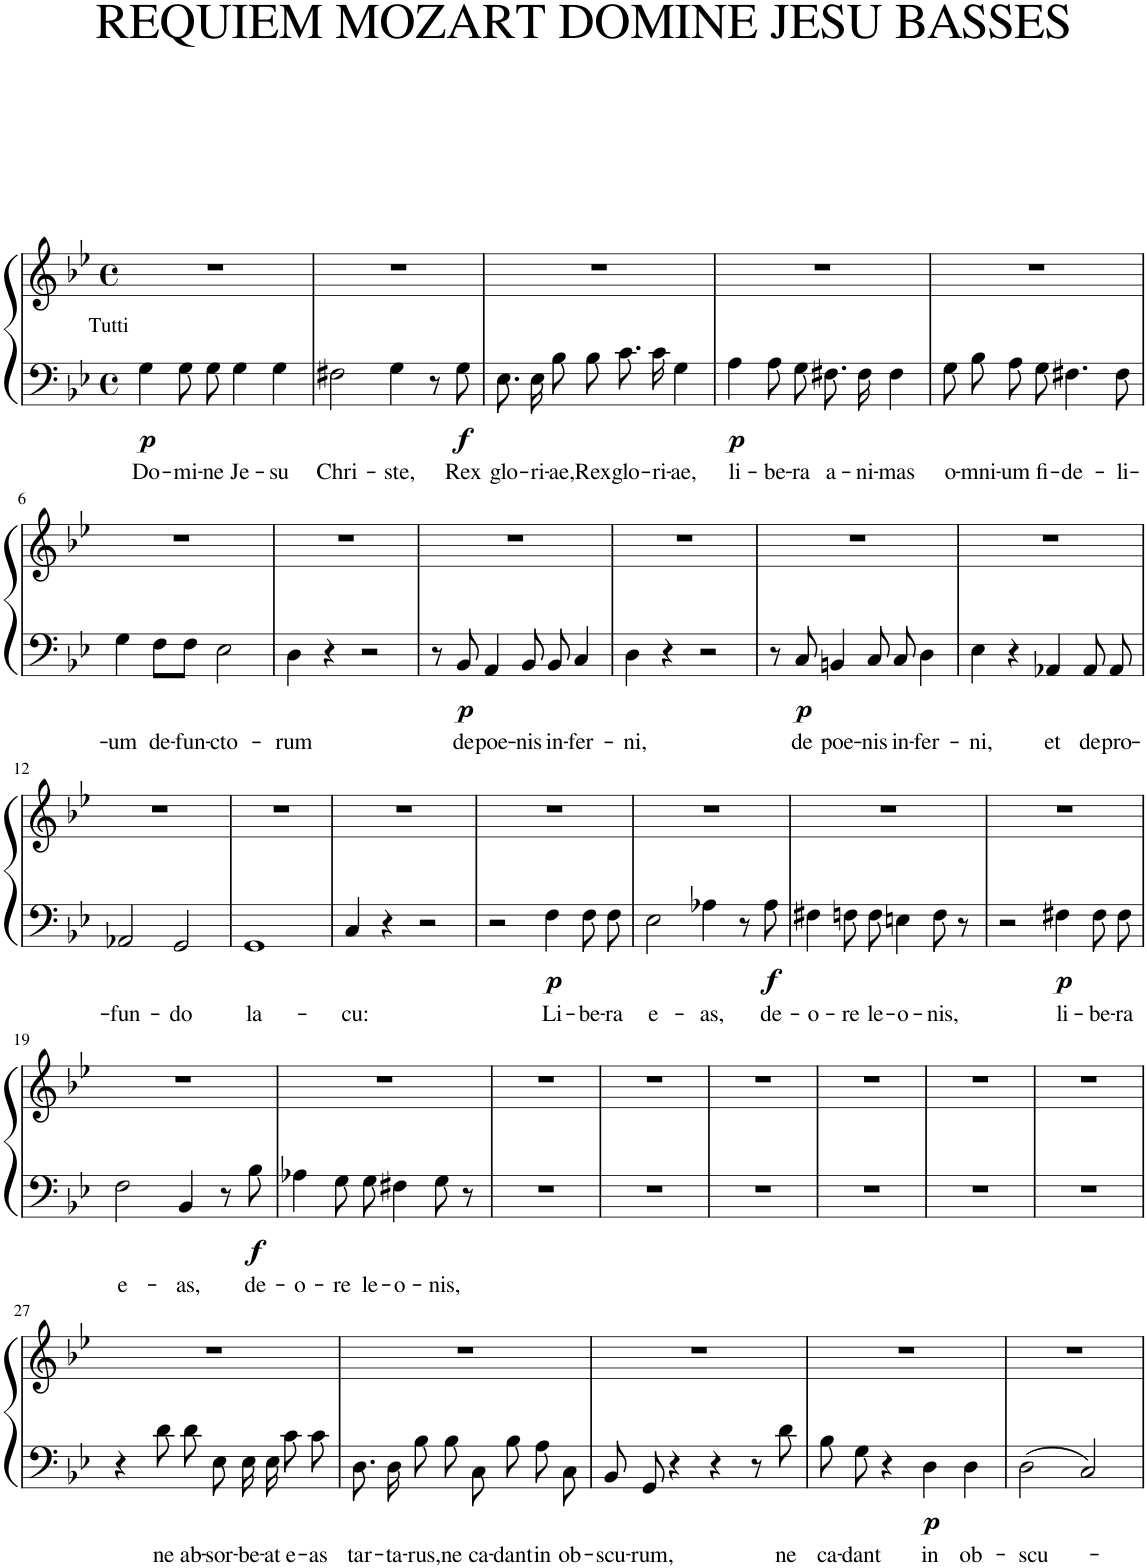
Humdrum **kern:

**kern	**text	**kern	**dynam
*part1	*part1	*part1	*part1
*staff2	*staff2	*staff1	*staff1/2
*I"Piano	*	*	*
*I'Pno.	*	*	*
*clefF4	*	*clefG2	*
*k[b-e-]	*	*k[b-e-]	*
*M4/4	*	*M4/4	*
*met(c)	*	*met(c)	*
=1	=1	=1	=1
!LO:TX:a:t=Tutti	!	!	!
!	!LO:LY:b	!	!LO:DY:b=2
4G\	Do-	1r	p
!	!LO:LY:b	!	!
8G\	-mi-	.	.
!	!LO:LY:b	!	!
8G\	-ne	.	.
!	!LO:LY:b	!	!
4G\	Je-	.	.
!	!LO:LY:b	!	!
4G\	-su	.	.
=2	=2	=2	=2
!	!LO:LY:b	!	!
2F#X\	Chri-	1r	.
!	!LO:LY:b	!	!
4G\	-ste,	.	.
8r	.	.	.
!	!LO:LY:b	!	!LO:DY:b=2
8G\	Rex	.	f
=3	=3	=3	=3
!	!LO:LY:b	!	!
8.E-\	glo-	1r	.
!	!LO:LY:b	!	!
16E-\	-ri-	.	.
!	!LO:LY:b	!	!
8B-\	-ae,	.	.
!	!LO:LY:b	!	!
8B-\	Rex	.	.
!	!LO:LY:b	!	!
8.c\	glo-	.	.
!	!LO:LY:b	!	!
16c\	-ri-	.	.
!	!LO:LY:b	!	!
4G\	-ae,	.	.
=4	=4	=4	=4
!	!LO:LY:b	!	!LO:DY:b=2
4A\	li-	1r	p
!	!LO:LY:b	!	!
8A\	-be-	.	.
!	!LO:LY:b	!	!
8G\	-ra	.	.
!	!LO:LY:b	!	!
8.F#X\	a-	.	.
!	!LO:LY:b	!	!
16F#\	-ni-	.	.
!	!LO:LY:b	!	!
4F#\	-mas	.	.
=5	=5	=5	=5
!	!LO:LY:b	!	!
8G\	o-	1r	.
!	!LO:LY:b	!	!
8B-\	-mni-	.	.
!	!LO:LY:b	!	!
8A\	-um	.	.
!	!LO:LY:b	!	!
8G\	fi-	.	.
!	!LO:LY:b	!	!
4.F#X\	-de-	.	.
!	!LO:LY:b	!	!
8F#\	-li-	.	.
!!LO:LB:g=z
=6	=6	=6	=6
!	!LO:LY:b	!	!
4G\	-um	1r	.
!	!LO:LY:b	!	!
8F\L	de-	.	.
!	!LO:LY:b	!	!
8F\J	-fun-	.	.
!	!LO:LY:b	!	!
2E-\	-cto-	.	.
=7	=7	=7	=7
!	!LO:LY:b	!	!
4D\	-rum	1r	.
4r	.	.	.
2r	.	.	.
=8	=8	=8	=8
8r	.	1r	.
!	!LO:LY:b	!	!LO:DY:b=2
8BB-/	de	.	p
!	!LO:LY:b	!	!
4AA/	poe-	.	.
!	!LO:LY:b	!	!
8BB-/	-nis	.	.
!	!LO:LY:b	!	!
8BB-/	in-	.	.
!	!LO:LY:b	!	!
4C/	-fer-	.	.
=9	=9	=9	=9
!	!LO:LY:b	!	!
4D\	-ni,	1r	.
4r	.	.	.
2r	.	.	.
=10	=10	=10	=10
8r	.	1r	.
!	!LO:LY:b	!	!LO:DY:b=2
8C/	de	.	p
!	!LO:LY:b	!	!
4BBn/	poe-	.	.
!	!LO:LY:b	!	!
8C/	-nis	.	.
!	!LO:LY:b	!	!
8C/	in-	.	.
!	!LO:LY:b	!	!
4D\	-fer-	.	.
=11	=11	=11	=11
!	!LO:LY:b	!	!
4E-\	-ni,	1r	.
4r	.	.	.
!	!LO:LY:b	!	!
4AA-X/	et	.	.
!	!LO:LY:b	!	!
8AA-/	de	.	.
!	!LO:LY:b	!	!
8AA-/	pro-	.	.
!!LO:LB:g=z
=12	=12	=12	=12
!	!LO:LY:b	!	!
2AA-X/	-fun-	1r	.
!	!LO:LY:b	!	!
2GG/	-do	.	.
=13	=13	=13	=13
!	!LO:LY:b	!	!
1GG	la-	1r	.
=14	=14	=14	=14
!	!LO:LY:b	!	!
4C/	-cu:	1r	.
4r	.	.	.
2r	.	.	.
=15	=15	=15	=15
2r	.	1r	.
!	!LO:LY:b	!	!LO:DY:b=2
4F\	Li-	.	p
!	!LO:LY:b	!	!
8F\	-be-	.	.
!	!LO:LY:b	!	!
8F\	-ra	.	.
=16	=16	=16	=16
!	!LO:LY:b	!	!
2E-\	e-	1r	.
!	!LO:LY:b	!	!
4A-X\	-as,	.	.
8r	.	.	.
!	!LO:LY:b	!	!LO:DY:b=2
8A-\	de-	.	f
=17	=17	=17	=17
!	!LO:LY:b	!	!
4F#X\	-o-	1r	.
!	!LO:LY:b	!	!
8Fn\	-re	.	.
!	!LO:LY:b	!	!
8F\	le-	.	.
!	!LO:LY:b	!	!
4En\	-o-	.	.
!	!LO:LY:b	!	!
8F\	-nis,	.	.
8r	.	.	.
=18	=18	=18	=18
2r	.	1r	.
!	!LO:LY:b	!	!LO:DY:b=2
4F#X\	li-	.	p
!	!LO:LY:b	!	!
8F#\	-be-	.	.
!	!LO:LY:b	!	!
8F#\	-ra	.	.
!!LO:LB:g=z
=19	=19	=19	=19
!	!LO:LY:b	!	!
2F\	e-	1r	.
!	!LO:LY:b	!	!
4BB-/	-as,	.	.
8r	.	.	.
!	!LO:LY:b	!	!LO:DY:b=2
8B-\	de-	.	f
=20	=20	=20	=20
!	!LO:LY:b	!	!
4A-X\	-o-	1r	.
!	!LO:LY:b	!	!
8G\	-re	.	.
!	!LO:LY:b	!	!
8G\	le-	.	.
!	!LO:LY:b	!	!
4F#X\	-o-	.	.
!	!LO:LY:b	!	!
8G\	-nis,	.	.
8r	.	.	.
=21	=21	=21	=21
1r	.	1r	.
=22	=22	=22	=22
1r	.	1r	.
=23	=23	=23	=23
1r	.	1r	.
=24	=24	=24	=24
1r	.	1r	.
=25	=25	=25	=25
1r	.	1r	.
=26	=26	=26	=26
1r	.	1r	.
!!LO:LB:g=z
=27	=27	=27	=27
4r	.	1r	.
!	!LO:LY:b	!	!
8d\	ne	.	.
!	!LO:LY:b	!	!
8d\	ab-	.	.
!	!LO:LY:b	!	!
8E-\	-sor-	.	.
!	!LO:LY:b	!	!
16E-\	-be-	.	.
!	!LO:LY:b	!	!
16E-\	-at	.	.
!	!LO:LY:b	!	!
8c\	e-	.	.
!	!LO:LY:b	!	!
8c\	-as	.	.
=28	=28	=28	=28
!	!LO:LY:b	!	!
8.D\	tar-	1r	.
!	!LO:LY:b	!	!
16D\	-ta-	.	.
!	!LO:LY:b	!	!
8B-\	-rus,	.	.
!	!LO:LY:b	!	!
8B-\	ne	.	.
!	!LO:LY:b	!	!
8C\	ca-	.	.
!	!LO:LY:b	!	!
8B-\	-dant	.	.
!	!LO:LY:b	!	!
8A\	in	.	.
!	!LO:LY:b	!	!
8C\	ob-	.	.
=29	=29	=29	=29
!	!LO:LY:b	!	!
8BB-/	-scu-	1r	.
!	!LO:LY:b	!	!
8GG/	-rum,	.	.
4r	.	.	.
4r	.	.	.
8r	.	.	.
!	!LO:LY:b	!	!
8d\	ne	.	.
=30	=30	=30	=30
!	!LO:LY:b	!	!
8B-\	ca-	1r	.
!	!LO:LY:b	!	!
8G\	-dant	.	.
4r	.	.	.
!	!LO:LY:b	!	!LO:DY:b=2
4D\	in	.	p
!	!LO:LY:b	!	!
4D\	ob-	.	.
=31	=31	=31	=31
!	!LO:LY:b	!	!
2D\	-scu-	1r	.
2C/	.	.	.
=	=	=	=
*-	*-	*-	*-
